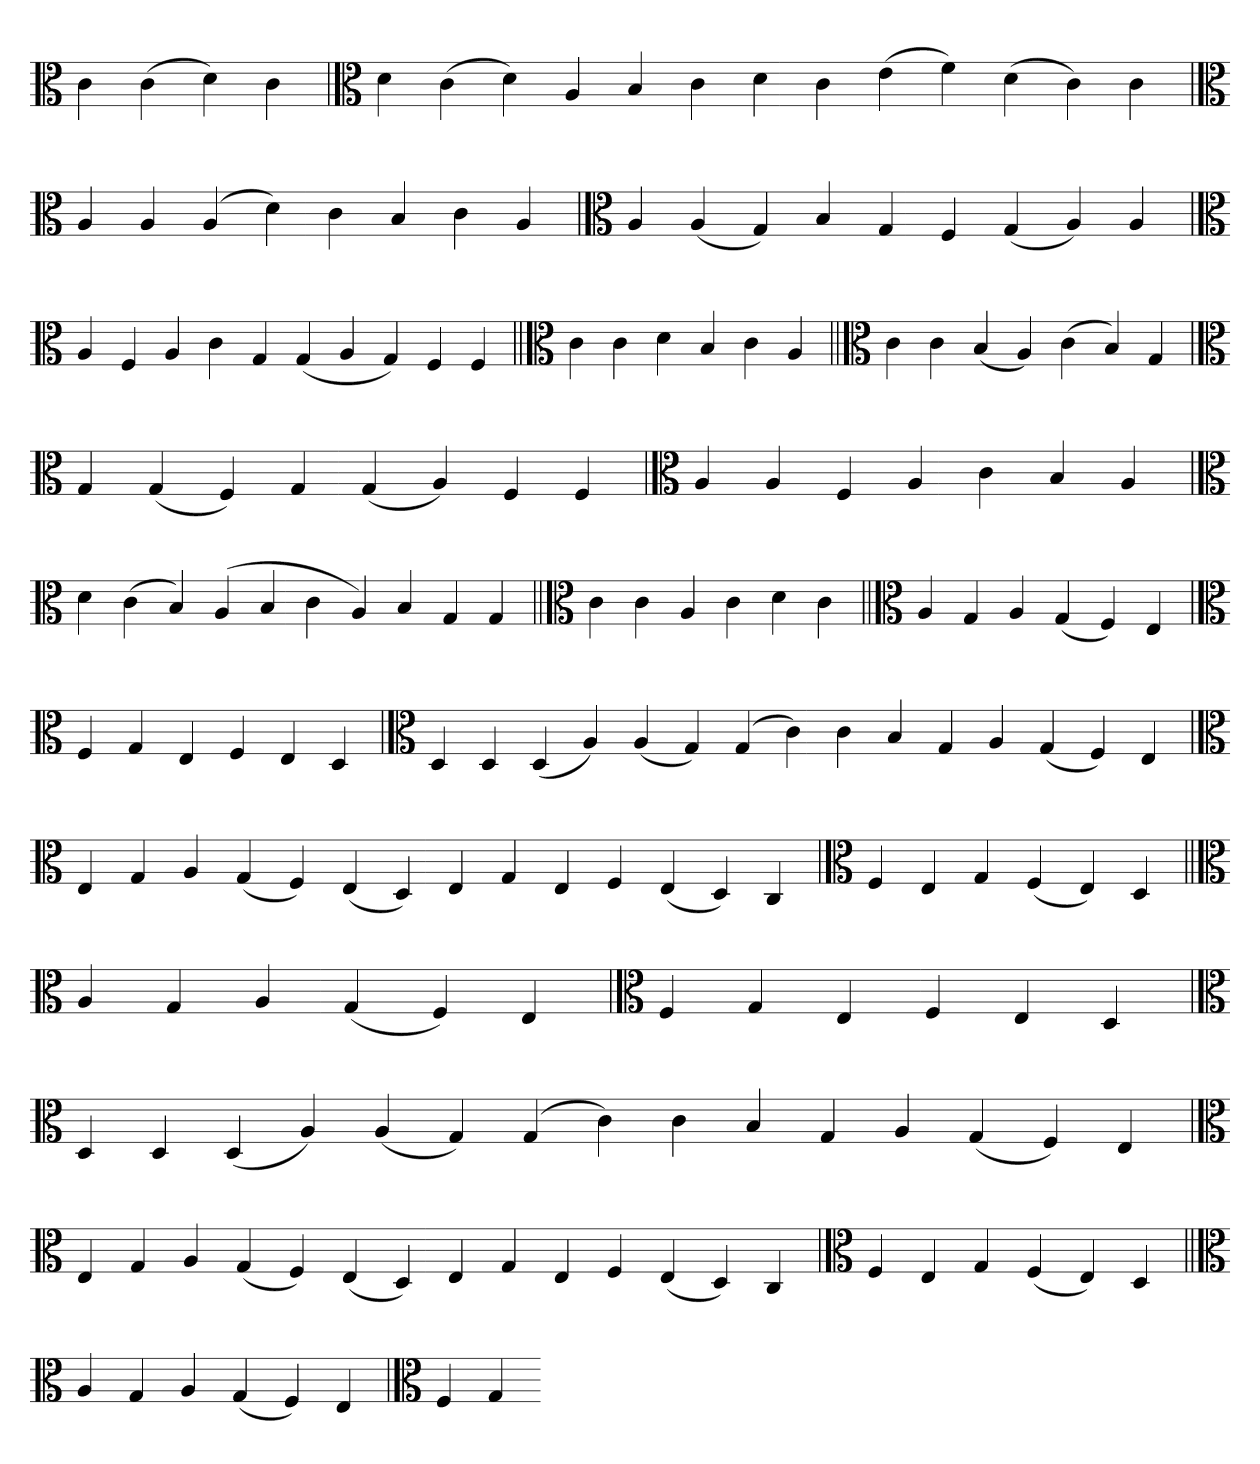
**kern
*part1
*staff1
*clefC3
=
4c
(4c
4d)
4c
='
*clefC3
4d
(4c
4d)
4A
4B
4c
4d
4c
(4e
4f)
(4d
4c)
4c
=`
*clefC3
4A
4A
(4A
4d)
4c
4B
4c
4A
='
*clefC3
4A
(4A
4G)
4B
4G
4F
(4G
4A)
4A
=`
*clefC3
4A
4F
4A
4c
4G
(4G
4A
4G)
4F
4F
=||
*clefC3
4c
4c
4d
4B
4c
4A
=||
*clefC3
4c
4c
(4B
4A)
(4c
4B)
4G
=`
*clefC3
4G
(4G
4F)
4G
(4G
4A)
4F
4F
='
*clefC3
4A
4A
4F
4A
4c
4B
4A
=`
*clefC3
4d
(4c
4B)
(4A
4B
4c
4A)
4B
4G
4G
=||
*clefC3
4c
4c
4A
4c
4d
4c
=||
*clefC3
4A
4G
4A
(4G
4F)
4E
=`
*clefC3
4F
4G
4E
4F
4E
4D
='
*clefC3
4D
4D
(4D
4A)
(4A
4G)
(4G
4c)
4c
4B
4G
4A
(4G
4F)
4E
=
*clefC3
4E
4G
4A
(4G
4F)
(4E
4D)
4E
4G
4E
4F
(4E
4D)
4C
=`
*clefC3
4F
4E
4G
(4F
4E)
4D
=||
*clefC3
4A
4G
4A
(4G
4F)
4E
=`
*clefC3
4F
4G
4E
4F
4E
4D
='
*clefC3
4D
4D
(4D
4A)
(4A
4G)
(4G
4c)
4c
4B
4G
4A
(4G
4F)
4E
=
*clefC3
4E
4G
4A
(4G
4F)
(4E
4D)
4E
4G
4E
4F
(4E
4D)
4C
=`
*clefC3
4F
4E
4G
(4F
4E)
4D
=||
*clefC3
4A
4G
4A
(4G
4F)
4E
=`
*clefC3
4F
4G
=-
*-
